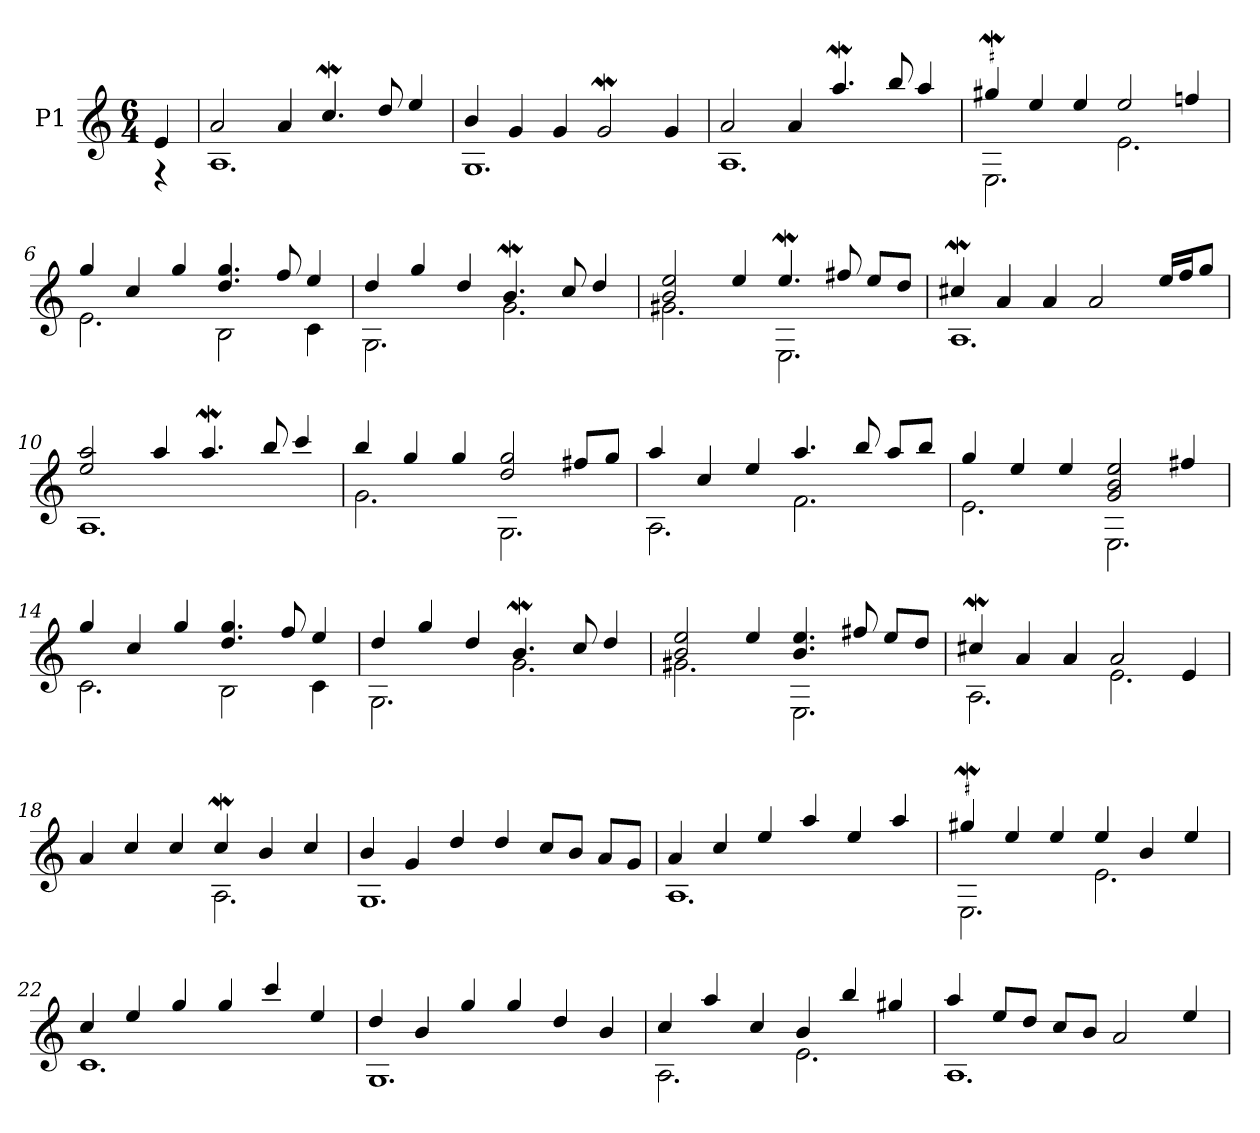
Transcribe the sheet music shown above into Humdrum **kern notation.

**kern
*part1
*staff1
*I"P1
!!LO:PB:g=z
*clefG2
*ITrd7c12
*k[]
*C:
*M6/4
*MM108
=1
*^
4Ei/	4r
=2	=2
2Ai/	1.AAi
4Ai/	.
4.cwi/	.
8di/	.
4ei/	.
=3	=3
4Bi/	1.GGi
4Gi/	.
4Gi/	.
2GWi/	.
4Gi/	.
=4	=4
2Ai/	1.AAi
4Ai/	.
4.aWi/	.
8bi/	.
4ai/	.
=5	=5
4g#XWi/	2.EEi\
4ei/	.
4ei/	.
2ei/	2.Ei\
4fi/	.
=6	=6
4gi/	2.Ei\
4ci/	.
4gi/	.
4.di/ 4.gi	2BBi\
8fi/	.
4ei/	4Ci\
!!LO:LB:g=z	!!
=7	=7
4di/	2.GGi\
4gi/	.
4di/	.
4.BWi/	2.Gi\
8ci/	.
4di/	.
=8	=8
2Bi/ 2ei	2.G#Xi\
4ei/	.
4.eWi/	2.EEi\
8f#Xi/	.
8ei/L	.
8di/J	.
=9	=9
4c#XWi/	1.AAi
4Ai/	.
4Ai/	.
2Ai/	.
16ei/LL	.
16fi/J	.
8gi/J	.
=10	=10
2ei/ 2ai	1.AAi
4ai/	.
4.aWi/	.
8bi/	.
4cci/	.
=11	=11
4bi/	2.Gi\
4gi/	.
4gi/	.
2di/ 2gi	2.GGi\
8f#Xi/L	.
8gi/J	.
!!LO:LB:g=z	!!
=12	=12
4ai/	2.AAi\
4ci/	.
4ei/	.
4.ai/	2.Fi\
8bi/	.
8ai/L	.
8bi/J	.
=13	=13
4gi/	2.Ei\
4ei/	.
4ei/	.
2Gi/ 2Bi 2ei	2.EEi\
4f#Xi/	.
=14	=14
4gi/	2.Ci\
4ci/	.
4gi/	.
4.di/ 4.gi	2BBi\
8fi/	.
4ei/	4Ci\
=15	=15
4di/	2.GGi\
4gi/	.
4di/	.
4.BWi/	2.Gi\
8ci/	.
4di/	.
=16	=16
2Bi/ 2ei	2.G#Xi\
4ei/	.
4.Bi/ 4.ei	2.EEi\
8f#Xi/	.
8ei/L	.
8di/J	.
!!LO:LB:g=z	!!
=17	=17
4c#XWi/	2.AAi\
4Ai/	.
4Ai/	.
2Ai/	2.Ei\
4Ei/	.
=18	=18
4Ai/	2.ryy
4ci/	.
4ci/	.
4cwi/	2.AAi\
4Bi/	.
4ci/	.
=19	=19
4Bi/	1.GGi
4Gi/	.
4di/	.
4di/	.
8ci/L	.
8Bi/J	.
8Ai/L	.
8Gi/J	.
=20	=20
4Ai/	1.AAi
4ci/	.
4ei/	.
4ai/	.
4ei/	.
4ai/	.
=21	=21
4g#XWi/	2.EEi\
4ei/	.
4ei/	.
4ei/	2.Ei\
4Bi/	.
4ei/	.
!!LO:LB:g=z	!!
=22	=22
4ci/	1.Ci
4ei/	.
4gi/	.
4gi/	.
4cci/	.
4ei/	.
=23	=23
4di/	1.GGi
4Bi/	.
4gi/	.
4gi/	.
4di/	.
4Bi/	.
=24	=24
4ci/	2.AAi\
4ai/	.
4ci/	.
4Bi/	2.Ei\
4bi/	.
4g#Xi/	.
=25	=25
4ai/	1.AAi
8ei/L	.
8di/J	.
8ci/L	.
8Bi/J	.
2Ai/	.
4ei/	.
*v	*v
=
*-
